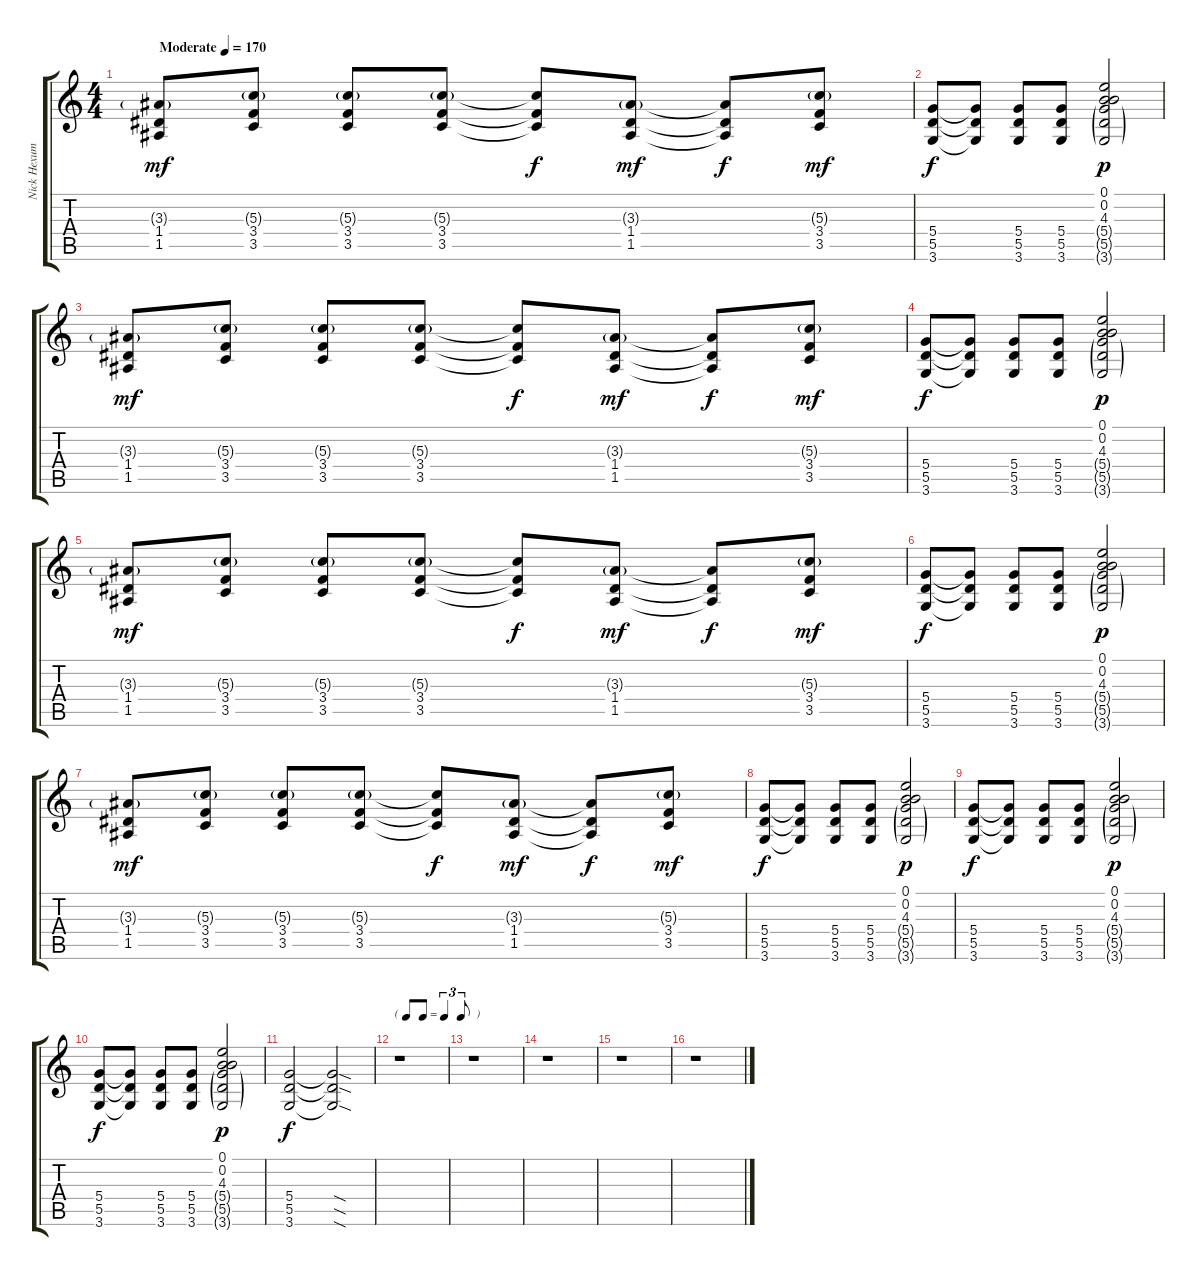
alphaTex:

\track ("Nick Hexum" "Nick Hexum") {instrument distortionguitar}
\staff {score tabs}
\tuning (E4 B3 G3 D3 A2 E2) {hide}
\ts (4 4)
\tempo (170 "Moderate")
\clef g2
\ks c
(3.3{g} 1.4 1.5).8{dy mf instrument distortionguitar} (5.3{g} 3.4 3.5).8 (5.3{g} 3.4 3.5).8 (5.3{g} 3.4 3.5).8 (5.3{t} 3.4{t} 3.5{t}).8{dy f} (3.3{g} 1.4 1.5).8{dy mf} (3.3{t} 1.4{t} 1.5{t}).8{dy f} (5.3{g} 3.4 3.5).8{dy mf} |
(5.4 5.5 3.6).8{dy f} (5.4{t} 5.5{t} 3.6{t}).8 (5.4 5.5 3.6).8 (5.4 5.5 3.6).8 (0.1 0.2 4.3 5.4{g} 5.5{g} 3.6{g}).2{dy p} |
(3.3{g} 1.4 1.5).8{dy mf} (5.3{g} 3.4 3.5).8 (5.3{g} 3.4 3.5).8 (5.3{g} 3.4 3.5).8 (5.3{t} 3.4{t} 3.5{t}).8{dy f} (3.3{g} 1.4 1.5).8{dy mf} (3.3{t} 1.4{t} 1.5{t}).8{dy f} (5.3{g} 3.4 3.5).8{dy mf} |
(5.4 5.5 3.6).8{dy f} (5.4{t} 5.5{t} 3.6{t}).8 (5.4 5.5 3.6).8 (5.4 5.5 3.6).8 (0.1 0.2 4.3 5.4{g} 5.5{g} 3.6{g}).2{dy p} |
(3.3{g} 1.4 1.5).8{dy mf} (5.3{g} 3.4 3.5).8 (5.3{g} 3.4 3.5).8 (5.3{g} 3.4 3.5).8 (5.3{t} 3.4{t} 3.5{t}).8{dy f} (3.3{g} 1.4 1.5).8{dy mf} (3.3{t} 1.4{t} 1.5{t}).8{dy f} (5.3{g} 3.4 3.5).8{dy mf} |
(5.4 5.5 3.6).8{dy f} (5.4{t} 5.5{t} 3.6{t}).8 (5.4 5.5 3.6).8 (5.4 5.5 3.6).8 (0.1 0.2 4.3 5.4{g} 5.5{g} 3.6{g}).2{dy p} |
(3.3{g} 1.4 1.5).8{dy mf} (5.3{g} 3.4 3.5).8 (5.3{g} 3.4 3.5).8 (5.3{g} 3.4 3.5).8 (5.3{t} 3.4{t} 3.5{t}).8{dy f} (3.3{g} 1.4 1.5).8{dy mf} (3.3{t} 1.4{t} 1.5{t}).8{dy f} (5.3{g} 3.4 3.5).8{dy mf} |
(5.4 5.5 3.6).8{dy f} (5.4{t} 5.5{t} 3.6{t}).8 (5.4 5.5 3.6).8 (5.4 5.5 3.6).8 (0.1 0.2 4.3 5.4{g} 5.5{g} 3.6{g}).2{dy p} |
(5.4 5.5 3.6).8{dy f} (5.4{t} 5.5{t} 3.6{t}).8 (5.4 5.5 3.6).8 (5.4 5.5 3.6).8 (0.1 0.2 4.3 5.4{g} 5.5{g} 3.6{g}).2{dy p} |
(5.4 5.5 3.6).8{dy f} (5.4{t} 5.5{t} 3.6{t}).8 (5.4 5.5 3.6).8 (5.4 5.5 3.6).8 (0.1 0.2 4.3 5.4{g} 5.5{g} 3.6{g}).2{dy p} |
(5.4 5.5 3.6).2{dy f} (5.4{sod t} 5.5{sod t} 3.6{sod t}).2 |
\tf triplet8th
r.1 |
r.1 |
r.1 |
r.1 |
r.1
